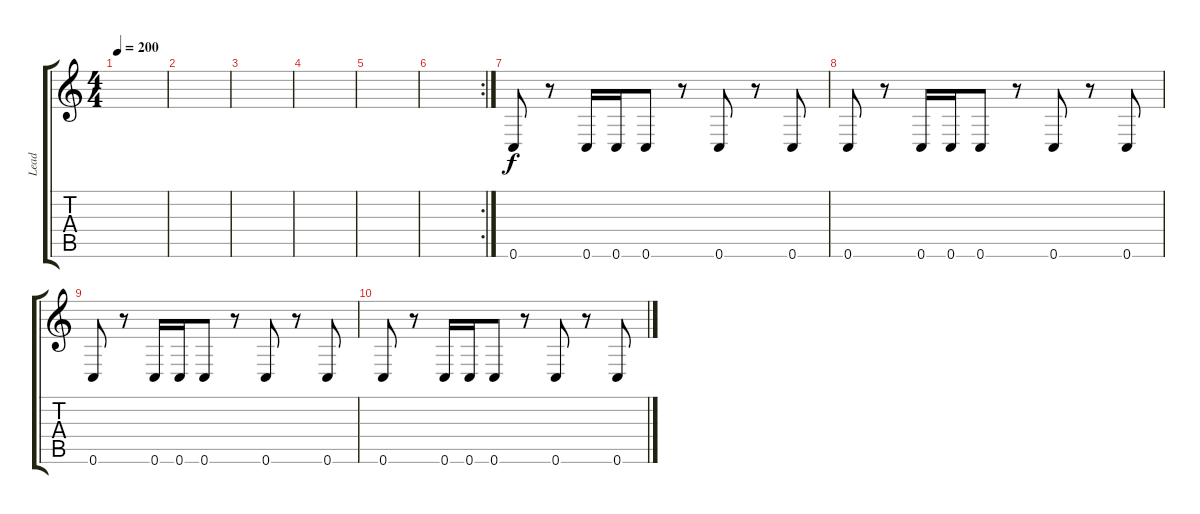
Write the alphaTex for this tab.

\track ("Lead" "Lead") {instrument distortionguitar}
\staff {score tabs}
\tuning (D4 A3 F3 C3 G2 C2) {hide}
\ts (4 4)
\tempo 200
\clef g2
\ks c
|
|
|
|
|
\rc 2
|
0.6.8 r.8 0.6.16 0.6.16 0.6.8 r.8 0.6.8 r.8 0.6.8 |
0.6.8 r.8 0.6.16 0.6.16 0.6.8 r.8 0.6.8 r.8 0.6.8 |
0.6.8 r.8 0.6.16 0.6.16 0.6.8 r.8 0.6.8 r.8 0.6.8 |
0.6.8 r.8 0.6.16 0.6.16 0.6.8 r.8 0.6.8 r.8 0.6.8
